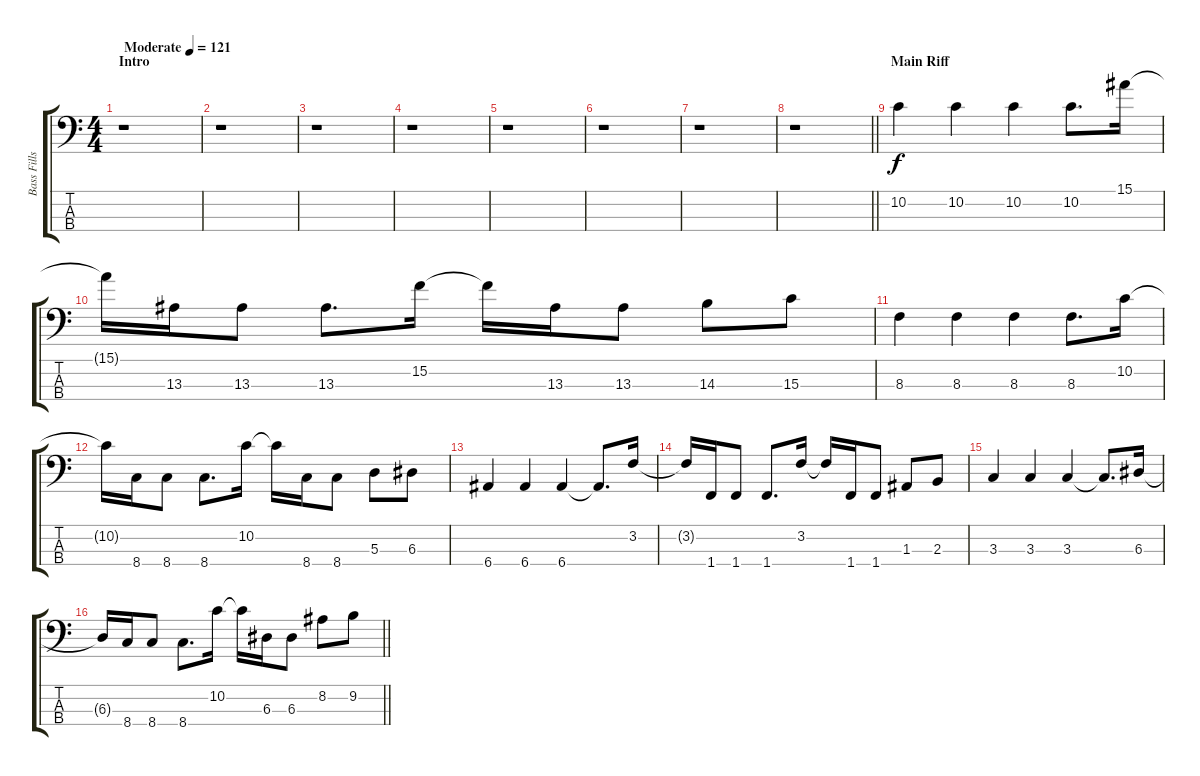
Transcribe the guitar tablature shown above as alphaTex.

\track ("Bass Fills" "Bass Fills") {instrument electricbassfinger}
\staff {score tabs}
\tuning (G2 D2 A1 E1) {hide}
\ts (4 4)
\section ("" "Intro")
\tempo (121 "Moderate")
\clef f4
\ks c
r.1{dy f instrument electricbassfinger} |
r.1 |
r.1 |
r.1 |
r.1 |
r.1 |
r.1 |
\barLineRight lightlight
r.1 |
\section ("" "Main Riff")
10.2.4 10.2.4 10.2.4 10.2.8{d} 15.1.16 |
15.1{t}.16 13.3.16 13.3.8 13.3.8{d} 15.2.16 15.2{t}.16 13.3.16 13.3.8 14.3.8 15.3.8 |
8.3.4 8.3.4 8.3.4 8.3.8{d} 10.2.16 |
10.2{t}.16 8.4.16 8.4.8 8.4.8{d} 10.2.16 10.2{t}.16 8.4.16 8.4.8 5.3.8 6.3.8 |
6.4.4 6.4.4 6.4.4 6.4{t}.8{d} 3.2.16 |
3.2{t}.16 1.4.16 1.4.8 1.4.8{d} 3.2.16 3.2{t}.16 1.4.16 1.4.8 1.3.8 2.3.8 |
3.3.4 3.3.4 3.3.4 3.3{t}.8{d} 6.3.16 |
\barLineRight lightlight
6.3{t}.16 8.4.16 8.4.8 8.4.8{d} 10.2.16 10.2{t}.16 6.3.16 6.3.8 8.2.8 9.2.8
